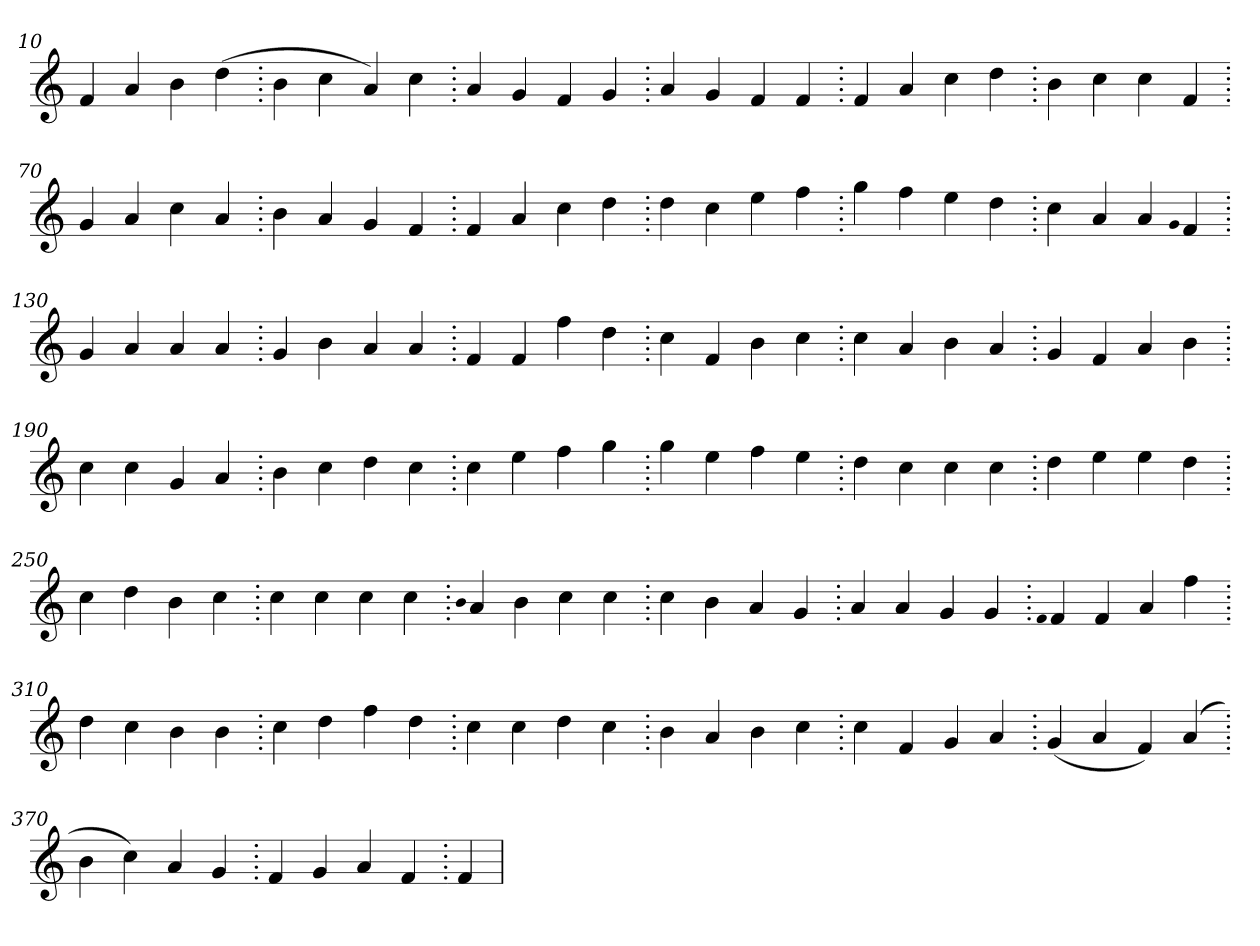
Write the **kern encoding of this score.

**kern
*part1
*staff1
*clefG2
=10.
4f
4a
4b
(>4dd
=20.
4b
4cc
4a)
4cc
=30.
4a
4g
4f
4g
=40.
4a
4g
4f
4f
=50.
4f
4a
4cc
4dd
=60.
4b
4cc
4cc
4f
=70.
4g
4a
4cc
4a
=80.
4b
4a
4g
4f
=90.
4f
4a
4cc
4dd
=100.
4dd
4cc
4ee
4ff
=110.
4gg
4ff
4ee
4dd
=120.
4cc
4a
4a
qqg
4f
=130.
4g
4a
4a
4a
=140.
4g
4b
4a
4a
=150.
4f
4f
4ff
4dd
=160.
4cc
4f
4b
4cc
=170.
4cc
4a
4b
4a
=180.
4g
4f
4a
4b
=190.
4cc
4cc
4g
4a
=200.
4b
4cc
4dd
4cc
=210.
4cc
4ee
4ff
4gg
=220.
4gg
4ee
4ff
4ee
=230.
4dd
4cc
4cc
4cc
=240.
4dd
4ee
4ee
4dd
=250.
4cc
4dd
4b
4cc
=260.
4cc
4cc
4cc
4cc
=270.
qqb
4a
4b
4cc
4cc
=280.
4cc
4b
4a
4g
=290.
4a
4a
4g
4g
=300.
qqf
4f
4f
4a
4ff
=310.
4dd
4cc
4b
4b
=320.
4cc
4dd
4ff
4dd
=330.
4cc
4cc
4dd
4cc
=340.
4b
4a
4b
4cc
=350.
4cc
4f
4g
4a
=360.
(>4g
4a
4f)
(>4a
=370.
4b
4cc)
4a
4g
=380.
4f
4g
4a
4f
=390.
4f
=
*-
